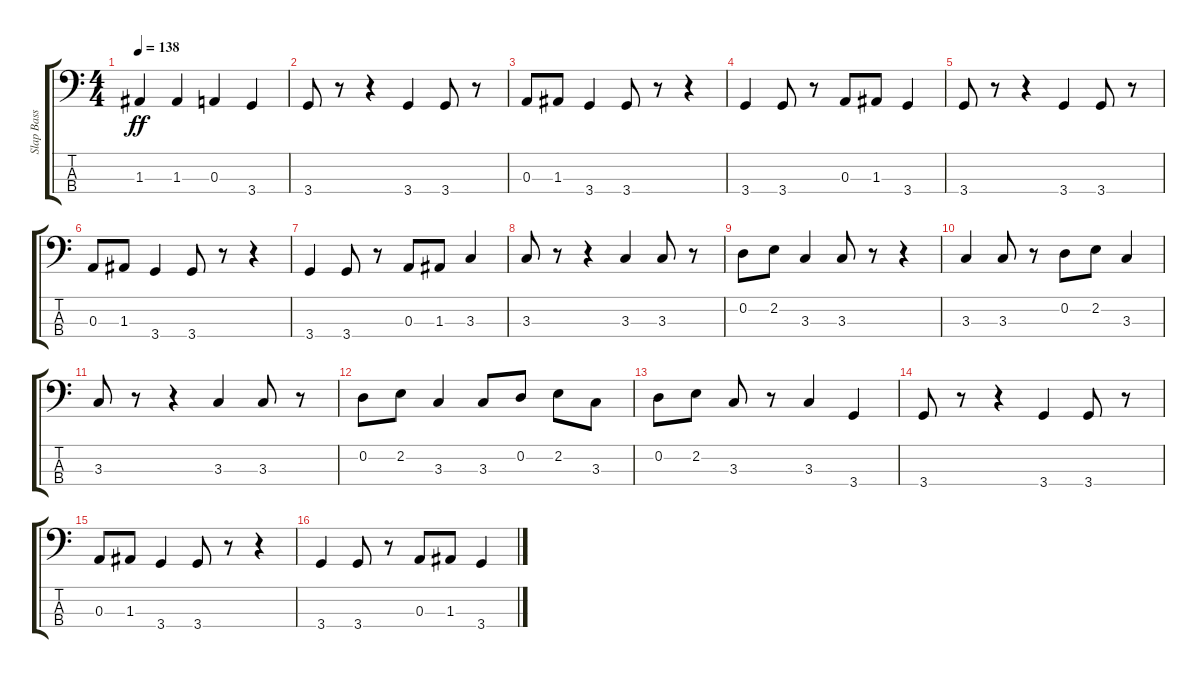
\track ("Slap Bass" "Slap Bass") {instrument slapbass1}
\staff {score tabs}
\tuning (G2 D2 A1 E1) {hide}
\ts (4 4)
\tempo 138
\clef f4
\ks c
1.3.4{dy ff} 1.3.4 0.3.4 3.4.4 |
3.4.8 r.8 r.4 3.4.4 3.4.8 r.8 |
0.3.8 1.3.8 3.4.4 3.4.8 r.8 r.4 |
3.4.4 3.4.8 r.8 0.3.8 1.3.8 3.4.4 |
3.4.8 r.8 r.4 3.4.4 3.4.8 r.8 |
0.3.8 1.3.8 3.4.4 3.4.8 r.8 r.4 |
3.4.4 3.4.8 r.8 0.3.8 1.3.8 3.3.4 |
3.3.8 r.8 r.4 3.3.4 3.3.8 r.8 |
0.2.8 2.2.8 3.3.4 3.3.8 r.8 r.4 |
3.3.4 3.3.8 r.8 0.2.8 2.2.8 3.3.4 |
3.3.8 r.8 r.4 3.3.4 3.3.8 r.8 |
0.2.8 2.2.8 3.3.4 3.3.8 0.2.8 2.2.8 3.3.8 |
0.2.8 2.2.8 3.3.8 r.8 3.3.4 3.4.4 |
3.4.8 r.8 r.4 3.4.4 3.4.8 r.8 |
0.3.8 1.3.8 3.4.4 3.4.8 r.8 r.4 |
3.4.4 3.4.8 r.8 0.3.8 1.3.8 3.4.4
